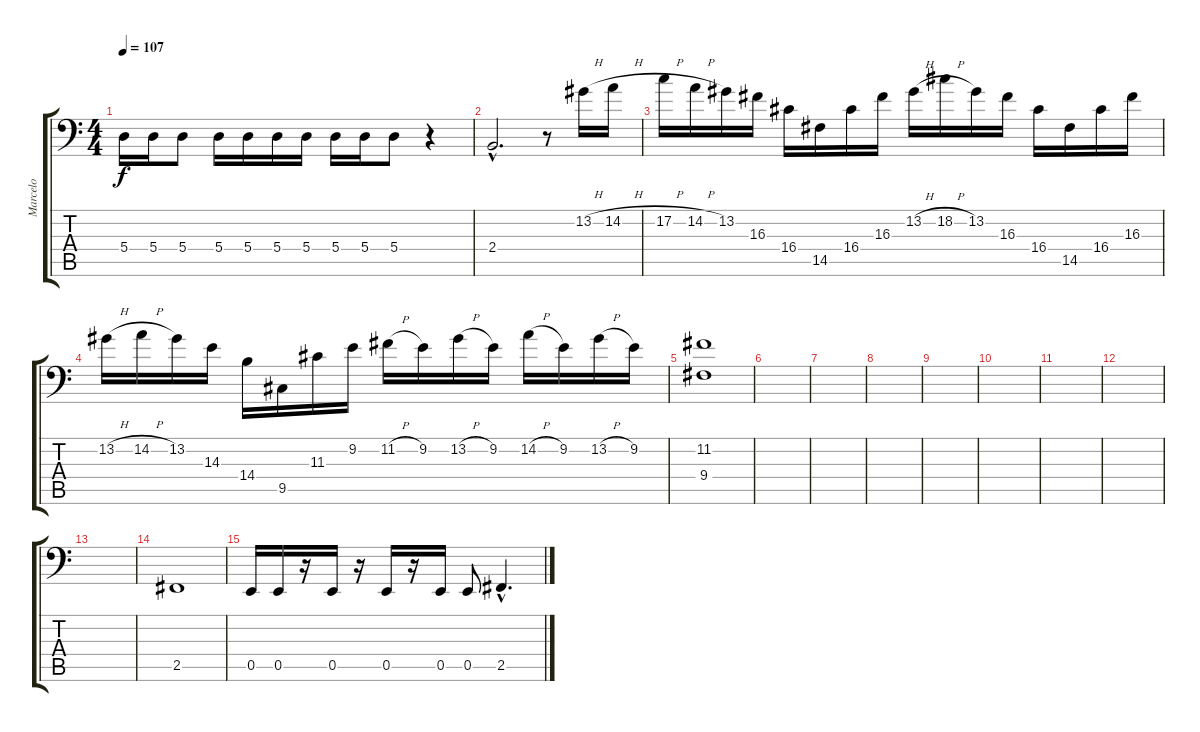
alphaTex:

\track ("Marcelo" "Marcelo") {instrument fretlessbass}
\staff {score tabs}
\tuning (C3 G2 D2 A1 E1 B0) {hide}
\ts (4 4)
\tempo 107
\clef f4
\ks c
5.4.16{dy f} 5.4.16 5.4.8 5.4.16 5.4.16 5.4.16 5.4.16 5.4.16 5.4.16 5.4.8 r.4 |
2.4{hac}.2{d} r.8 13.2{h}.16 14.2{h}.16 |
17.2{h}.16 14.2{h}.16 13.2.16 16.3.16 16.4.16 14.5.16 16.4.16 16.3.16 13.2{h}.16 18.2{h}.16 13.2.16 16.3.16 16.4.16 14.5.16 16.4.16 16.3.16 |
13.2{h}.16 14.2{h}.16 13.2.16 14.3.16 14.4.16 9.5.16 11.3.16 9.2.16 11.2{h}.16 9.2.16 13.2{h}.16 9.2.16 14.2{h}.16 9.2.16 13.2{h}.16 9.2.16 |
(11.2 9.4).1 |
|
|
|
|
|
|
|
|
2.5.1 |
0.5.16 0.5.16 r.16 0.5.16 r.16 0.5.16 r.16 0.5.16 0.5.8 2.5{hac}.4{d}
